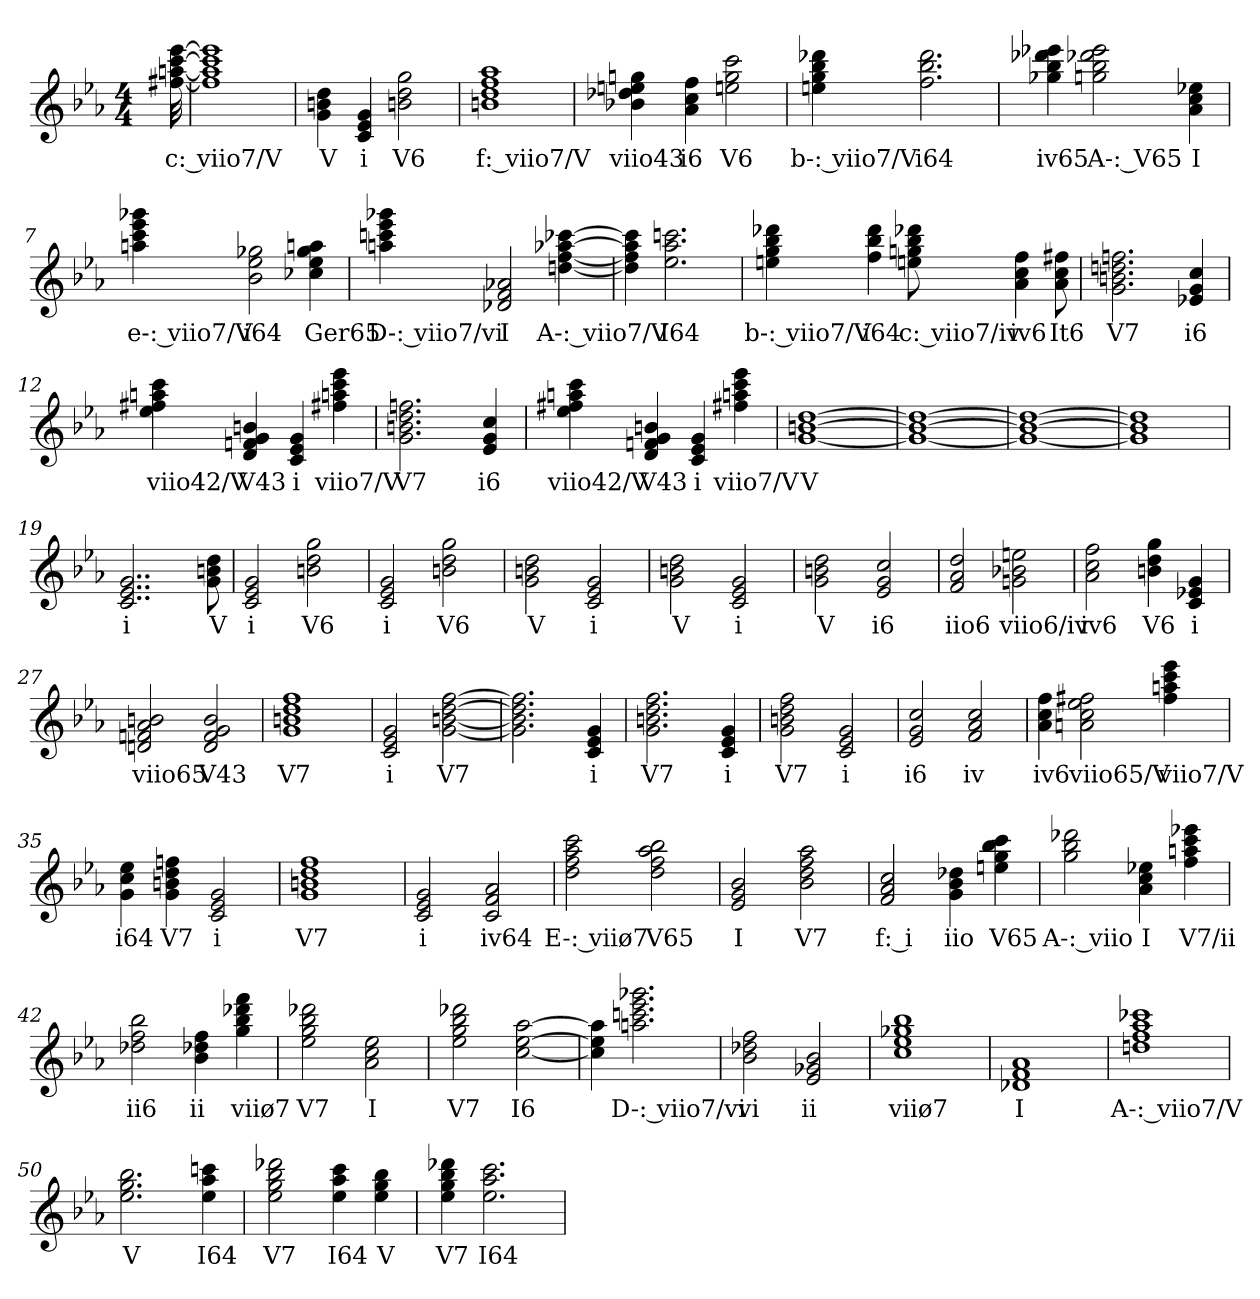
**kern	**text
*part1	*part1
*staff1	*staff1
*k[b-e-a-]	*
*c:	*
*M4/4	*
=	=
[32ff#X [32aan [32ccc [32eee-	c: viio7/V
=1	=1
1ff#] 1aa] 1ccc] 1eee-]	.
=2	=2
4g 4bn 4dd	V
4c 4e- 4g	i
2bn 2dd 2gg	V6
=3	=3
1bn 1dd 1ff 1aa-	f: viio7/V
=4	=4
4b-X 4dd-X 4een 4ggn	viio43
4a- 4cc 4ff	i6
2een 2gg 2ccc	V6
=5	=5
4een 4gg 4bb- 4ddd-X	b-: viio7/V
2.ff 2.bb- 2.ddd-	i64
=6	=6
4gg-X 4bb- 4ddd-X 4eee-X	iv65
2ggn 2bb- 2ddd-X 2eee-	A-: V65
4a- 4cc 4ee-X	I
=7	=7
4aan 4ccc 4eee- 4ggg-X	e-: viio7/V
2b- 2ee- 2gg-X	i64
4cc-X 4ee- 4gg- 4aan	Ger65
=8	=8
4aan 4cccn 4eee- 4ggg-X	D-: viio7/vi
2d-X 2f 2a-X	I
[4ddn [4ff [4aa-X [4ccc-X	A-: viio7/V
=9	=9
4dd] 4ff] 4aa-] 4ccc-]	.
2.ee- 2.aa- 2.cccn	I64
=10	=10
4een 4gg 4bb- 4ddd-X	b-: viio7/V
4ff 4bb- 4ddd-	i64
8een 8ggn 8bb- 8ddd-X	c: viio7/iv
4a- 4cc 4ff	iv6
8a- 8cc 8ff#X	It6
=11	=11
2.g 2.bn 2.ddn 2.ffn	V7
4e-X 4g 4cc	i6
=12	=12
4ee- 4ff#X 4aan 4ccc	viio42/V
4d 4fn 4g 4bn	V43
4c 4e- 4g	i
4ff#X 4aan 4ccc 4eee-	viio7/V
=13	=13
2.g 2.bn 2.dd 2.ffn	V7
4e- 4g 4cc	i6
=14	=14
4ee- 4ff#X 4aan 4ccc	viio42/V
4d 4fn 4g 4bn	V43
4c 4e- 4g	i
4ff#X 4aan 4ccc 4eee-	viio7/V
=15	=15
[1g [1bn [1dd	V
=16	=16
1g_ 1b_ 1dd_	.
=17	=17
1g_ 1b_ 1dd_	.
=18	=18
1g] 1b] 1dd]	.
=19	=19
2..c 2..e- 2..g	i
8g 8bn 8dd	V
=20	=20
2c 2e- 2g	i
2bn 2dd 2gg	V6
=21	=21
2c 2e- 2g	i
2bn 2dd 2gg	V6
=22	=22
2g 2bn 2dd	V
2c 2e- 2g	i
=23	=23
2g 2bn 2dd	V
2c 2e- 2g	i
=24	=24
2g 2bn 2dd	V
2e- 2g 2cc	i6
=25	=25
2f 2a- 2dd	iio6
2gn 2b-X 2een	viio6/iv
=26	=26
2a- 2cc 2ff	iv6
4bn 4dd 4gg	V6
4c 4e-X 4g	i
=27	=27
2dn 2fn 2a- 2bn	viio65
2d 2f 2g 2b	V43
=28	=28
1g 1bn 1dd 1ff	V7
=29	=29
2c 2e- 2g	i
[2g [2bn [2dd [2ff	V7
=30	=30
2.g] 2.b] 2.dd] 2.ff]	.
4c 4e- 4g	i
=31	=31
2.g 2.bn 2.dd 2.ff	V7
4c 4e- 4g	i
=32	=32
2g 2bn 2dd 2ff	V7
2c 2e- 2g	i
=33	=33
2e- 2g 2cc	i6
2f 2a- 2cc	iv
=34	=34
4a- 4cc 4ff	iv6
2an 2cc 2ee- 2ff#X	viio65/V
4ff# 4aan 4ccc 4eee-	viio7/V
=35	=35
4g 4cc 4ee-	i64
4g 4bn 4dd 4ffn	V7
2c 2e- 2g	i
=36	=36
1g 1bn 1dd 1ff	V7
=37	=37
2c 2e- 2g	i
2c 2f 2a-	iv64
=38	=38
2dd 2ff 2aa- 2ccc	E-: viiø7
2dd 2ff 2aa- 2bb-	V65
=39	=39
2e- 2g 2b-	I
2b- 2dd 2ff 2aa-	V7
=40	=40
2f 2a- 2cc	f: i
4g 4b- 4dd-X	iio
4een 4gg 4bb- 4ccc	V65
=41	=41
2gg 2bb- 2ddd-X	A-: viio
4a- 4cc 4ee-X	I
4ff 4aan 4ccc 4eee-X	V7/ii
=42	=42
2dd-X 2ff 2bb-	ii6
4b- 4dd-X 4ff	ii
4gg 4bb- 4ddd-X 4fff	viiø7
=43	=43
2ee- 2gg 2bb- 2ddd-X	V7
2a- 2cc 2ee-	I
=44	=44
2ee- 2gg 2bb- 2ddd-X	V7
[2cc [2ee- [2aa-	I6
=45	=45
4cc] 4ee-] 4aa-]	.
2.aan 2.cccn 2.eee- 2.ggg-X	D-: viio7/vi
=46	=46
2b- 2dd-X 2ff	vi
2e- 2g-X 2b-	ii
=47	=47
1cc 1ee- 1gg-X 1bb-	viiø7
=48	=48
1d-X 1f 1a-	I
=49	=49
1ddn 1ff 1aa- 1ccc-X	A-: viio7/V
=50	=50
2.ee- 2.gg 2.bb-	V
4ee- 4aa- 4cccn	I64
=51	=51
2ee- 2gg 2bb- 2ddd-X	V7
4ee- 4aa- 4ccc	I64
4ee- 4gg 4bb-	V
=52	=52
4ee- 4gg 4bb- 4ddd-X	V7
2.ee- 2.aa- 2.ccc	I64
=	=
*-	*-
